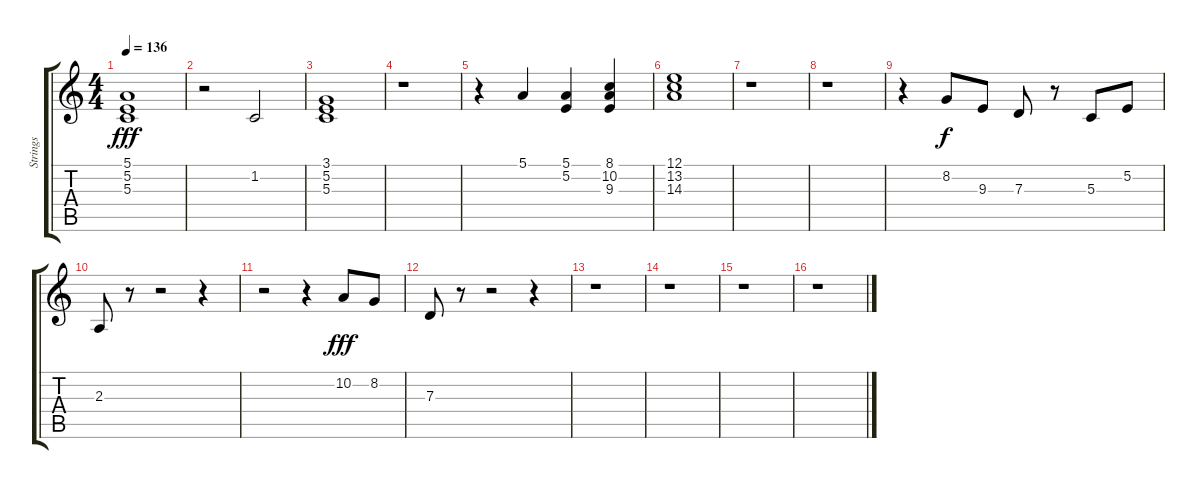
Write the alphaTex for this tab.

\track ("Strings" "Strings") {instrument synthstrings1}
\staff {score tabs}
\tuning (E4 B3 G3 D3 A2 E2) {hide}
\ts (4 4)
\tempo 136
\clef g2
\ks c
(5.1 5.2 5.3).1{dy fff} |
r.2 1.2.2 |
(3.1 5.2 5.3).1 |
r.1 |
r.4 5.1.4 (5.1 5.2).4 (8.1 10.2 9.3).4 |
(12.1 13.2 14.3).1 |
r.1 |
r.1 |
r.4 8.2.8{dy f volume 15 instrument stringensemble1} 9.3.8 7.3.8 r.8 5.3.8 5.2.8 |
2.3.8 r.8 r.2 r.4 |
r.2 r.4 10.2.8{dy fff} 8.2.8 |
7.3.8 r.8 r.2 r.4 |
r.1 |
r.1 |
r.1 |
r.1
